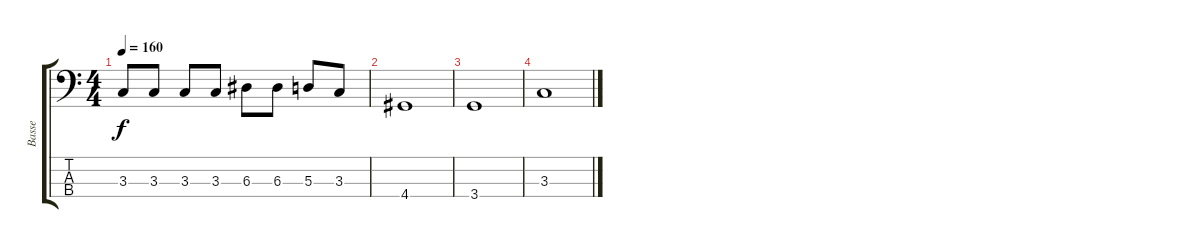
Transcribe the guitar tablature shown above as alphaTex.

\track ("Basse" "Basse") {instrument electricbassfinger}
\staff {score tabs}
\tuning (G2 D2 A1 E1) {hide}
\ts (4 4)
\tempo 160
\clef f4
\ks c
3.3.8{dy f} 3.3.8 3.3.8 3.3.8 6.3.8 6.3.8 5.3.8 3.3.8 |
4.4.1 |
3.4.1 |
3.3.1
